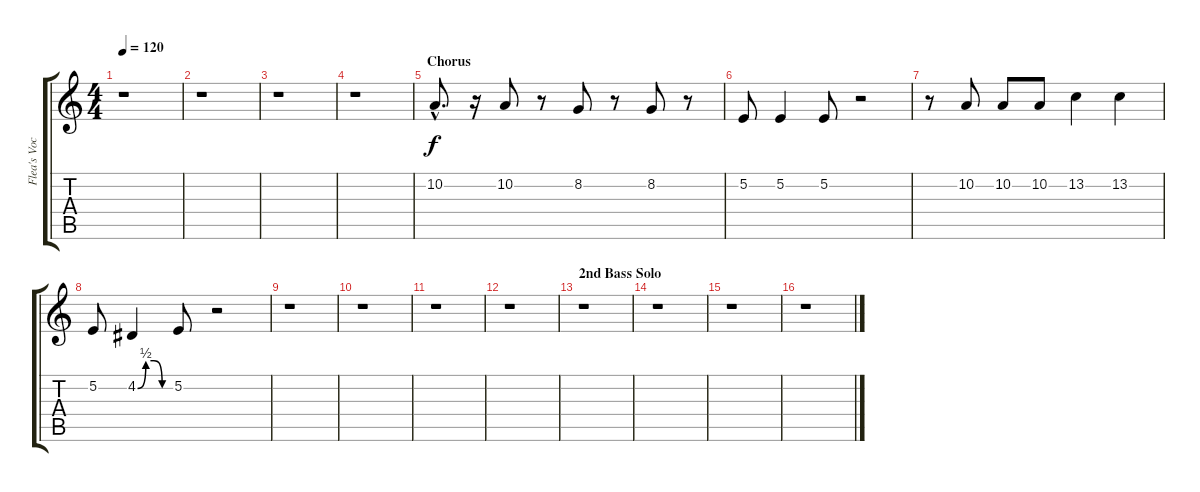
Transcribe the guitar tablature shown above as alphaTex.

\track ("Flea's Vocals" "Flea's Voc") {instrument lead6voice}
\staff {score tabs}
\tuning (E4 B3 G3 D3 A2 E2) {hide}
\ts (4 4)
\tempo 120
\clef g2
\ks c
r.1{dy f} |
r.1 |
r.1 |
r.1 |
\section ("" "Chorus")
10.2{hac}.8{d} r.16 10.2.8 r.8 8.2.8 r.8 8.2.8 r.8 |
5.2.8 5.2.4 5.2.8 r.2 |
r.8 10.2.8 10.2.8 10.2.8 13.2.4 13.2.4 |
5.2.8 4.2{be (custom 0 0 15 2 30 2 45 0 60 0)}.4 5.2.8 r.2 |
r.1 |
r.1 |
r.1 |
r.1 |
\section ("" "2nd Bass Solo")
r.1 |
r.1 |
r.1 |
r.1
